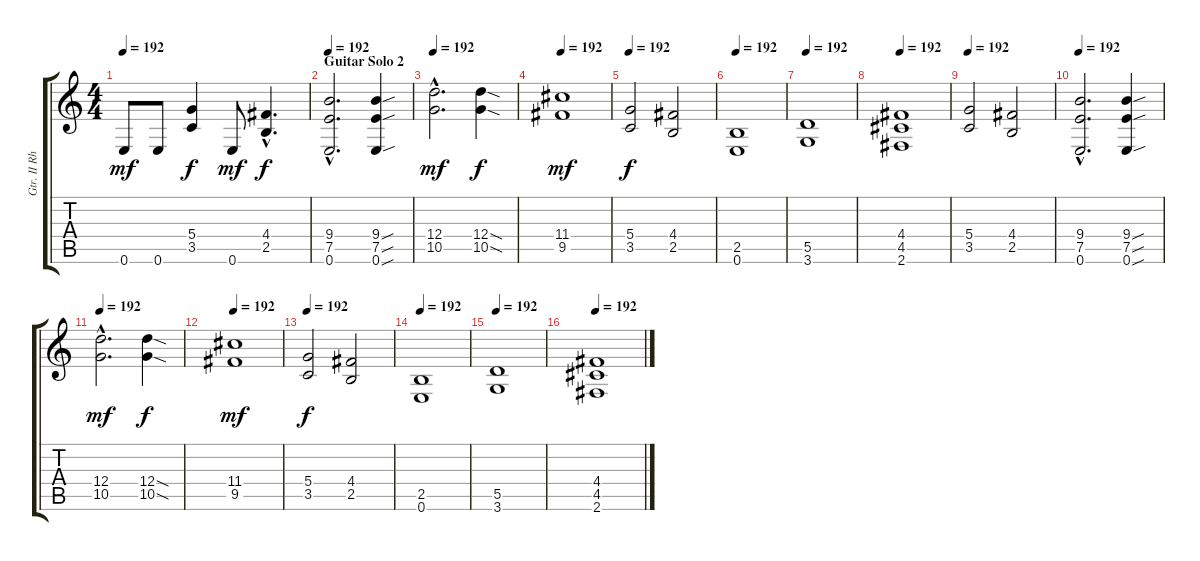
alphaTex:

\track ("Gtr. II Rhytm" "Gtr. II Rh") {instrument overdrivenguitar}
\staff {score tabs}
\tuning (E4 B3 G3 D3 A2 E2) {hide}
\ts (4 4)
\tempo 192
\clef g2
\ks c
0.6.8{dy mf} 0.6.8 (5.4 3.5).4{dy f} 0.6.8{dy mf} (4.4{hac} 2.5{hac}).4{d dy f} |
\section ("" "Guitar Solo 2")
\tempo 192
(9.4{hac} 7.5{hac} 0.6{hac}).2{d} (9.4{sou} 7.5{sou} 0.6{sou}).4 |
\tempo 192
(12.4{hac} 10.5{hac}).2{d dy mf} (12.4{sod} 10.5{sod}).4{dy f} |
\tempo 192
(11.4 9.5).1{dy mf} |
\tempo 192
(5.4 3.5).2{dy f} (4.4 2.5).2 |
\tempo 192
(2.5 0.6).1 |
\tempo 192
(5.5 3.6).1 |
\tempo 192
(4.4 4.5 2.6).1 |
\tempo 192
(5.4 3.5).2 (4.4 2.5).2 |
\tempo 192
(9.4{hac} 7.5{hac} 0.6{hac}).2{d} (9.4{sou} 7.5{sou} 0.6{sou}).4 |
\tempo 192
(12.4{hac} 10.5{hac}).2{d dy mf} (12.4{sod} 10.5{sod}).4{dy f} |
\tempo 192
(11.4 9.5).1{dy mf} |
\tempo 192
(5.4 3.5).2{dy f} (4.4 2.5).2 |
\tempo 192
(2.5 0.6).1 |
\tempo 192
(5.5 3.6).1 |
\tempo 192
(4.4 4.5 2.6).1
